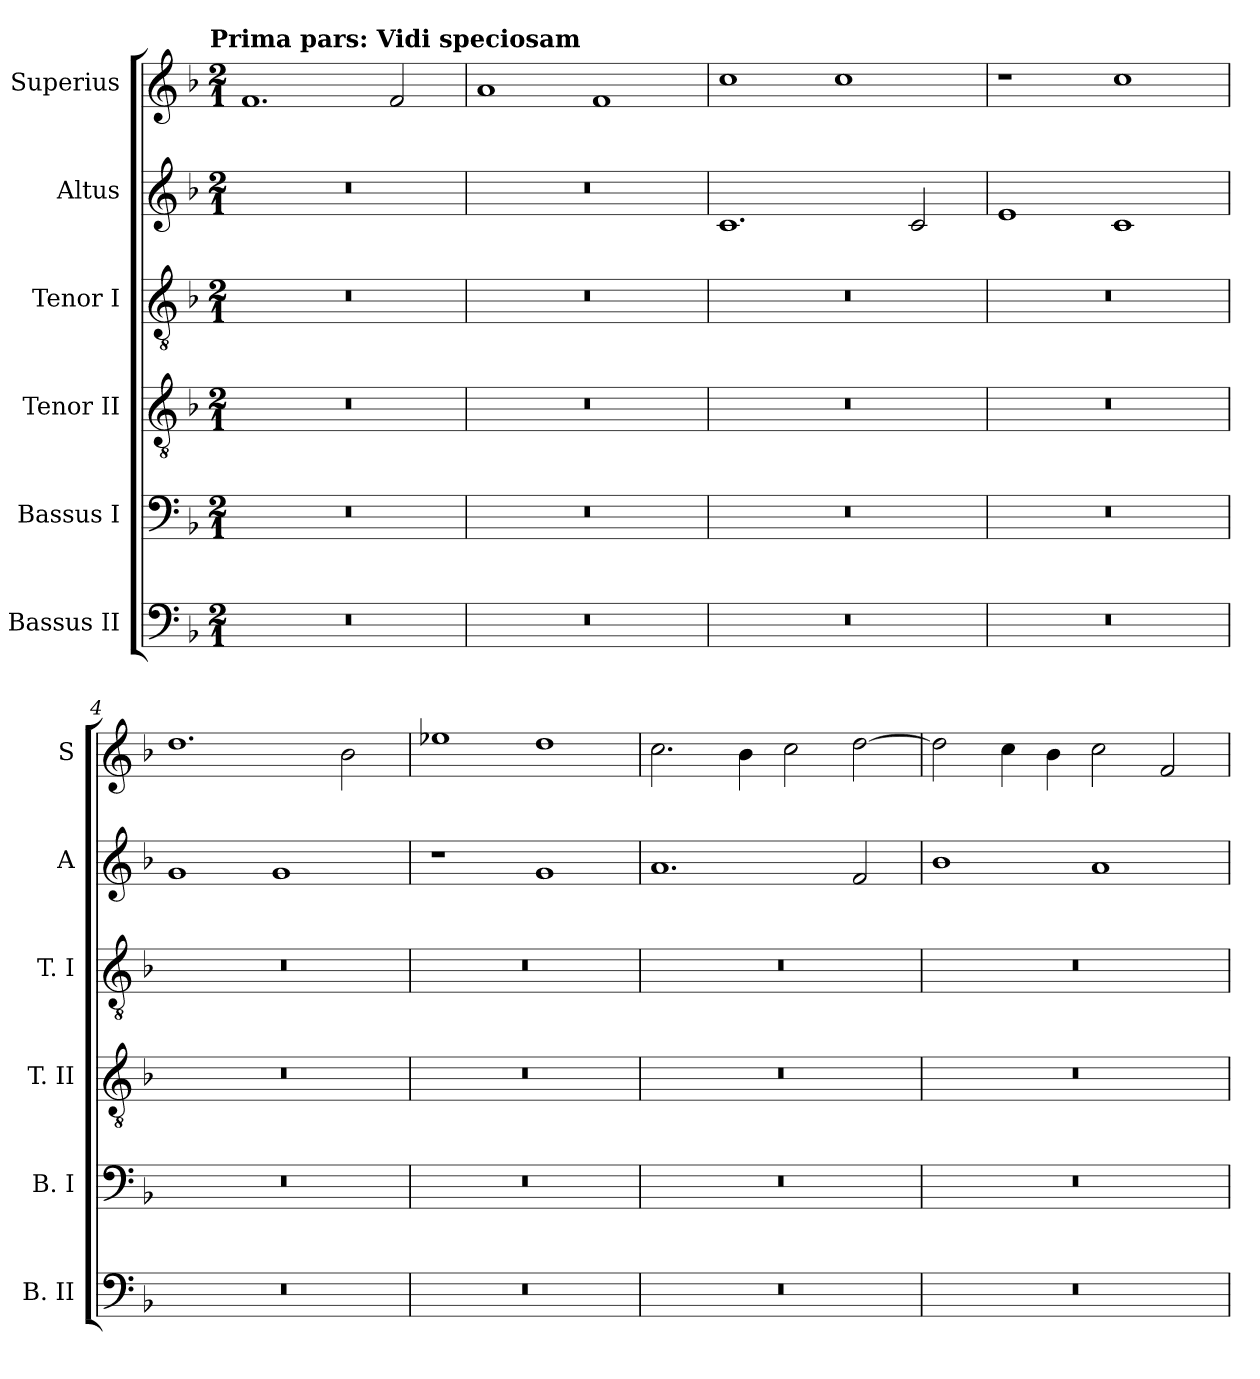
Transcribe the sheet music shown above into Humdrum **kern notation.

**kern	**kern	**kern	**kern	**kern	**kern
*part6	*part5	*part4	*part3	*part2	*part1
*staff6	*staff5	*staff4	*staff3	*staff2	*staff1
*I"Bassus II	*I"Bassus I	*I"Tenor II	*I"Tenor I	*I"Altus	*I"Superius
*I'B. II	*I'B. I	*I'T. II	*I'T. I	*I'A	*I'S
*clefF4	*clefF4	*clefGv2	*clefGv2	*clefG2	*clefG2
*k[b-]	*k[b-]	*k[b-]	*k[b-]	*k[b-]	*k[b-]
*F:	*F:	*F:	*F:	*F:	*F:
!!LO:TX:omd:t=Prima pars&colon; Vidi speciosam
*M2/1	*M2/1	*M2/1	*M2/1	*M2/1	*M2/1
=	=	=	=	=	=
0r	0r	0r	0r	0r	1.f
.	.	.	.	.	2f
=1	=1	=1	=1	=1	=1
0r	0r	0r	0r	0r	1a
.	.	.	.	.	1f
=2	=2	=2	=2	=2	=2
0r	0r	0r	0r	1.c	1cc
.	.	.	.	.	1cc
.	.	.	.	2c	.
=3	=3	=3	=3	=3	=3
0r	0r	0r	0r	1e	1r
.	.	.	.	1c	1cc
=4	=4	=4	=4	=4	=4
0r	0r	0r	0r	1g	1.dd
.	.	.	.	1g	.
.	.	.	.	.	2b-
=5	=5	=5	=5	=5	=5
0r	0r	0r	0r	1r	1ee-X
.	.	.	.	1g	1dd
=6	=6	=6	=6	=6	=6
0r	0r	0r	0r	1.a	2.cc
.	.	.	.	.	4b-
.	.	.	.	.	2cc
.	.	.	.	2f	[2dd
=7	=7	=7	=7	=7	=7
0r	0r	0r	0r	1b-	2dd]
.	.	.	.	.	4cc
.	.	.	.	.	4b-
.	.	.	.	1a	2cc
.	.	.	.	.	2f
=	=	=	=	=	=
*-	*-	*-	*-	*-	*-
